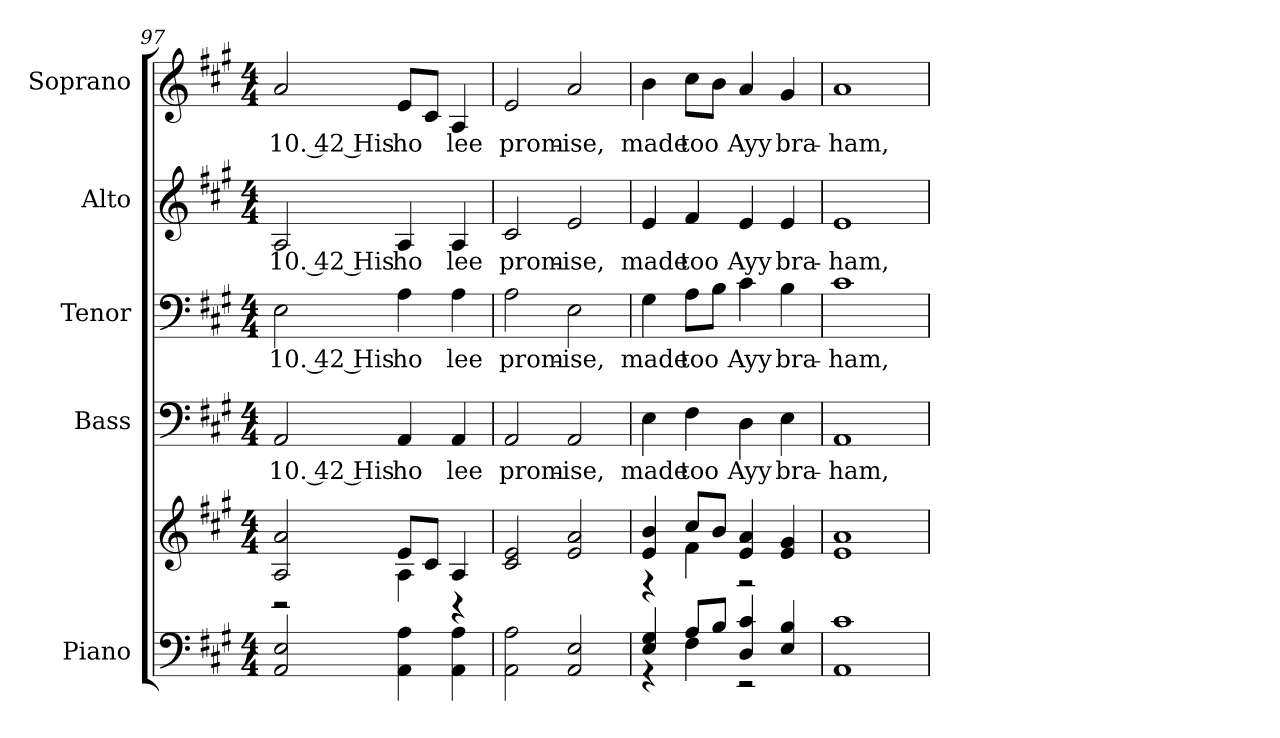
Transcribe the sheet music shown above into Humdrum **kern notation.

**kern	**kern	**kern	**text	**kern	**text	**kern	**text	**kern	**text
*part5	*part5	*part4	*part4	*part3	*part3	*part2	*part2	*part1	*part1
*staff6	*staff5	*staff4	*staff4	*staff3	*staff3	*staff2	*staff2	*staff1	*staff1
*I"Piano	*	*I"Bass	*	*I"Tenor	*	*I"Alto	*	*I"Soprano	*
*I'Pno.	*	*I'B.	*	*I'T.	*	*I'A.	*	*I'S.	*
!!LO:PB:g=z
*clefF4	*clefG2	*clefF4	*	*clefF4	*	*clefG2	*	*clefG2	*
*k[f#c#g#]	*k[f#c#g#]	*k[f#c#g#]	*	*k[f#c#g#]	*	*k[f#c#g#]	*	*k[f#c#g#]	*
*A:	*A:	*A:	*	*A:	*	*A:	*	*A:	*
*M4/4	*M4/4	*M4/4	*	*M4/4	*	*M4/4	*	*M4/4	*
=97	=97	=97	=97	=97	=97	=97	=97	=97	=97
*	*^	*	*	*	*	*	*	*	*
!	!	!	!	!LO:LY:b:color=#000000	!	!	!	!	!	!
!	!	!	!	!	!	!LO:LY:b:color=#000000	!	!	!	!
!	!	!	!	!	!	!	!	!LO:LY:b:color=#000000	!	!
!	!	!	!	!	!	!	!	!	!	!LO:LY:b:color=#000000
2AAi/ 2Ei	2Ai/ 2ai	2r	2AAi/	10. 42 His	2Ei\	10. 42 His	2Ai/	10. 42 His	2ai/	10. 42 His
!	!	!	!	!LO:LY:b:color=#000000	!	!	!	!	!	!
!	!	!	!	!	!	!LO:LY:b:color=#000000	!	!	!	!
!	!	!	!	!	!	!	!	!LO:LY:b:color=#000000	!	!
!	!	!	!	!	!	!	!	!	!	!LO:LY:b:color=#000000
4AAi\ 4Ai	8ei/L	4Ai\	4AAi/	ho	4Ai\	ho	4Ai/	ho	8ei/L	ho
.	8c#i/J	.	.	.	.	.	.	.	8c#i/J	.
!	!	!	!	!LO:LY:b:color=#000000	!	!	!	!	!	!
!	!	!	!	!	!	!LO:LY:b:color=#000000	!	!	!	!
!	!	!	!	!	!	!	!	!LO:LY:b:color=#000000	!	!
!	!	!	!	!	!	!	!	!	!	!LO:LY:b:color=#000000
4AAi\ 4Ai	4Ai/	4r	4AAi/	lee	4Ai\	lee	4Ai/	lee	4Ai/	lee
*	*v	*v	*	*	*	*	*	*	*	*
=98	=98	=98	=98	=98	=98	=98	=98	=98	=98
*	*^	*	*	*	*	*	*	*	*
!	!	!	!	!LO:LY:b:color=#000000	!	!	!	!	!	!
*	*v	*v	*	*	*	*	*	*	*	*
*	*^	*	*	*	*	*	*	*	*
!	!	!	!	!	!	!LO:LY:b:color=#000000	!	!	!	!
*	*v	*v	*	*	*	*	*	*	*	*
*	*^	*	*	*	*	*	*	*	*
!	!	!	!	!	!	!	!	!LO:LY:b:color=#000000	!	!
*	*v	*v	*	*	*	*	*	*	*	*
*	*^	*	*	*	*	*	*	*	*
!	!	!	!	!	!	!	!	!	!	!LO:LY:b:color=#000000
*	*v	*v	*	*	*	*	*	*	*	*
2AAi\ 2Ai	2c#i/ 2ei	2AAi/	prom-	2Ai\	prom-	2c#i/	prom-	2ei/	prom-
!	!	!	!LO:LY:b:color=#000000	!	!	!	!	!	!
!	!	!	!	!	!LO:LY:b:color=#000000	!	!	!	!
!	!	!	!	!	!	!	!LO:LY:b:color=#000000	!	!
!	!	!	!	!	!	!	!	!	!LO:LY:b:color=#000000
2AAi/ 2Ei	2ei/ 2ai	2AAi/	-ise,	2Ei\	-ise,	2ei/	-ise,	2ai/	-ise,
=99	=99	=99	=99	=99	=99	=99	=99	=99	=99
*^	*^	*	*	*	*	*	*	*	*
!	!	!	!	!	!LO:LY:b:color=#000000	!	!	!	!	!	!
!	!	!	!	!	!	!	!LO:LY:b:color=#000000	!	!	!	!
!	!	!	!	!	!	!	!	!	!LO:LY:b:color=#000000	!	!
!	!	!	!	!	!	!	!	!	!	!	!LO:LY:b:color=#000000
4Ei/ 4G#i	4r	4ei/ 4bi	4r	4Ei\	made	4G#i\	made	4ei/	made	4bi\	made
!	!	!	!	!	!LO:LY:b:color=#000000	!	!	!	!	!	!
!	!	!	!	!	!	!	!LO:LY:b:color=#000000	!	!	!	!
!	!	!	!	!	!	!	!	!	!LO:LY:b:color=#000000	!	!
!	!	!	!	!	!	!	!	!	!	!	!LO:LY:b:color=#000000
8Ai/L	4F#i\	8cc#i/L	4f#i\	4F#i\	too	8Ai\L	too	4f#i/	too	8cc#i\L	too
8Bi/J	.	8bi/J	.	.	.	8Bi\J	.	.	.	8bi\J	.
!	!	!	!	!	!LO:LY:b:color=#000000	!	!	!	!	!	!
!	!	!	!	!	!	!	!LO:LY:b:color=#000000	!	!	!	!
!	!	!	!	!	!	!	!	!	!LO:LY:b:color=#000000	!	!
!	!	!	!	!	!	!	!	!	!	!	!LO:LY:b:color=#000000
4Di/ 4c#i	2r	4ei/ 4ai	2r	4Di\	Ayy	4c#i\	Ayy	4ei/	Ayy	4ai/	Ayy
!	!	!	!	!	!LO:LY:b:color=#000000	!	!	!	!	!	!
!	!	!	!	!	!	!	!LO:LY:b:color=#000000	!	!	!	!
!	!	!	!	!	!	!	!	!	!LO:LY:b:color=#000000	!	!
!	!	!	!	!	!	!	!	!	!	!	!LO:LY:b:color=#000000
4Ei/ 4Bi	.	4ei/ 4g#i	.	4Ei\	bra-	4Bi\	bra-	4ei/	bra-	4g#i/	bra-
*v	*v	*	*	*	*	*	*	*	*	*	*
*	*v	*v	*	*	*	*	*	*	*	*
=100	=100	=100	=100	=100	=100	=100	=100	=100	=100
!	!	!	!LO:LY:b:color=#000000	!	!	!	!	!	!
!	!	!	!	!	!LO:LY:b:color=#000000	!	!	!	!
!	!	!	!	!	!	!	!LO:LY:b:color=#000000	!	!
!	!	!	!	!	!	!	!	!	!LO:LY:b:color=#000000
1AAi 1c#i	1ei 1ai	1AAi	-ham,	1c#i	-ham,	1ei	-ham,	1ai	-ham,
=	=	=	=	=	=	=	=	=	=
*-	*-	*-	*-	*-	*-	*-	*-	*-	*-
